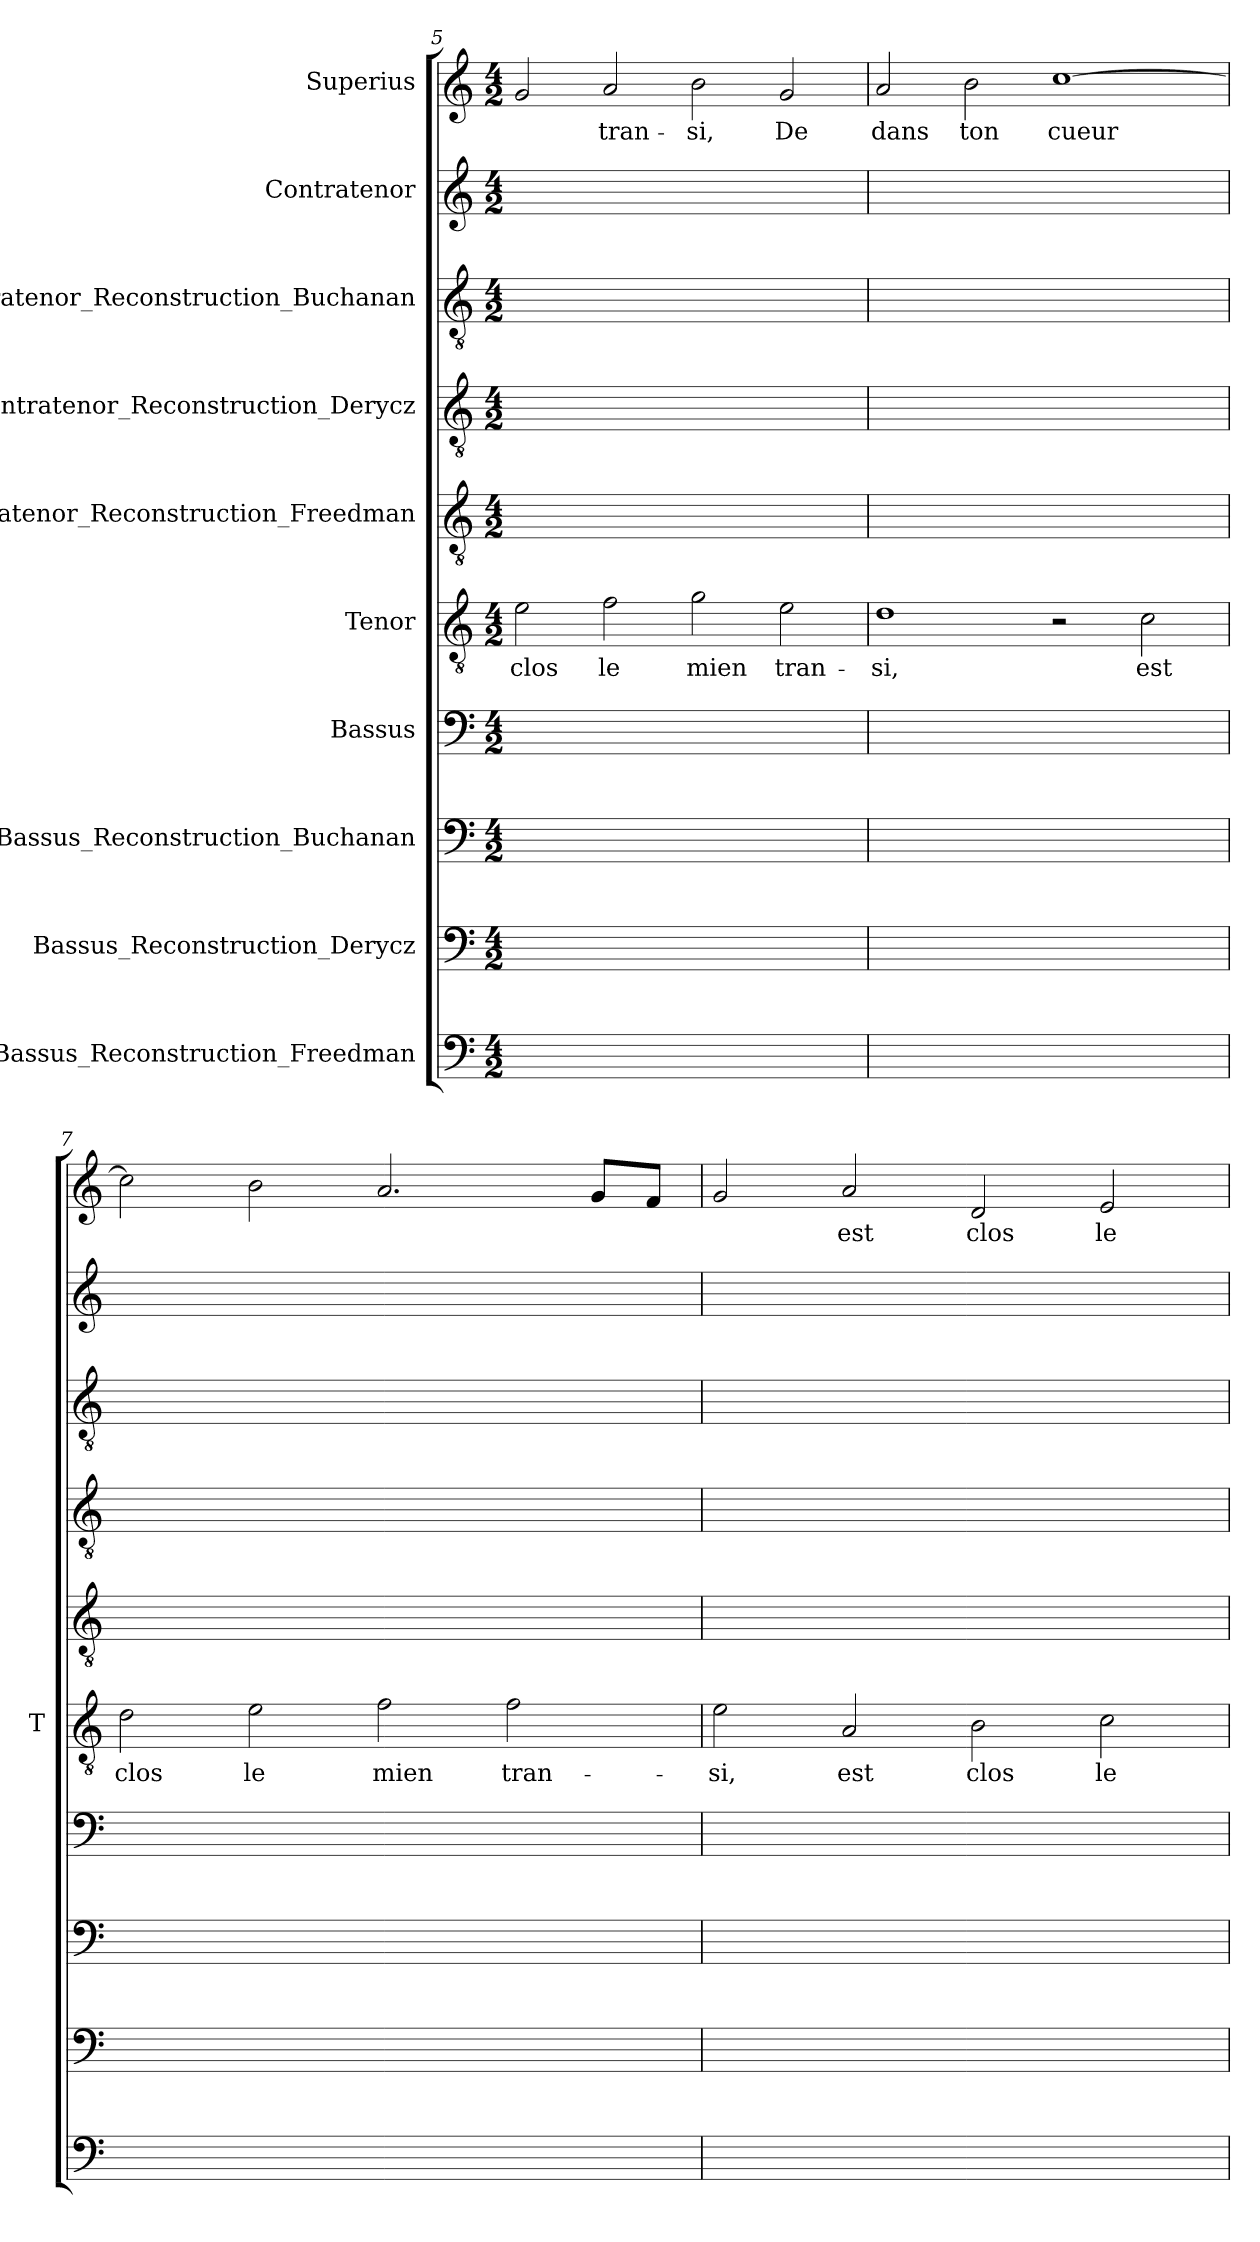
**kern	**kern	**kern	**kern	**kern	**text	**kern	**kern	**kern	**kern	**kern	**text
*part10	*part9	*part8	*part7	*part6	*part6	*part5	*part4	*part3	*part2	*part1	*part1
*staff10	*staff9	*staff8	*staff7	*staff6	*staff6	*staff5	*staff4	*staff3	*staff2	*staff1	*staff1
*I"Bassus_Reconstruction_Freedman	*I"Bassus_Reconstruction_Derycz	*I"Bassus_Reconstruction_Buchanan	*I"Bassus	*I"Tenor	*	*I"Contratenor_Reconstruction_Freedman	*I"Contratenor_Reconstruction_Derycz	*I"Contratenor_Reconstruction_Buchanan	*I"Contratenor	*I"Superius	*
*	*	*	*	*I'T	*	*	*	*	*	*	*
*clefF4	*clefF4	*clefF4	*clefF4	*clefGv2	*	*clefGv2	*clefGv2	*clefGv2	*clefG2	*clefG2	*
*k[]	*k[]	*k[]	*k[]	*k[]	*	*k[]	*k[]	*k[]	*k[]	*k[]	*
*M4/2	*M4/2	*M4/2	*M4/2	*M4/2	*	*M4/2	*M4/2	*M4/2	*M4/2	*M4/2	*
=5	=5	=5	=5	=5	=5	=5	=5	=5	=5	=5	=5
0ryy	0ryy	0ryy	0ryy	2e	-clos	0ryy	0ryy	0ryy	0ryy	2g	.
.	.	.	.	2f	-le	.	.	.	.	2a	tran-
.	.	.	.	2g	-mien	.	.	.	.	2b	-si,
.	.	.	.	2e	tran-	.	.	.	.	2g	-De
=6	=6	=6	=6	=6	=6	=6	=6	=6	=6	=6	=6
0ryy	0ryy	0ryy	0ryy	1d	-si,	0ryy	0ryy	0ryy	0ryy	2a	-dans
.	.	.	.	.	.	.	.	.	.	2b	-ton
.	.	.	.	2r	.	.	.	.	.	[1cc	-cueur
.	.	.	.	2c	-est	.	.	.	.	.	.
=7	=7	=7	=7	=7	=7	=7	=7	=7	=7	=7	=7
0ryy	0ryy	0ryy	0ryy	2d	-clos	0ryy	0ryy	0ryy	0ryy	2cc]	.
.	.	.	.	2e	-le	.	.	.	.	2b	.
.	.	.	.	2f	-mien	.	.	.	.	2.a	.
.	.	.	.	2f	tran-	.	.	.	.	.	.
.	.	.	.	.	.	.	.	.	.	8gL	.
.	.	.	.	.	.	.	.	.	.	8fJ	.
=8	=8	=8	=8	=8	=8	=8	=8	=8	=8	=8	=8
0ryy	0ryy	0ryy	0ryy	2e	-si,	0ryy	0ryy	0ryy	0ryy	2g	.
.	.	.	.	2A	-est	.	.	.	.	2a	-est
.	.	.	.	2B	-clos	.	.	.	.	2d	-clos
.	.	.	.	2c	-le	.	.	.	.	2e	-le
=	=	=	=	=	=	=	=	=	=	=	=
*-	*-	*-	*-	*-	*-	*-	*-	*-	*-	*-	*-
